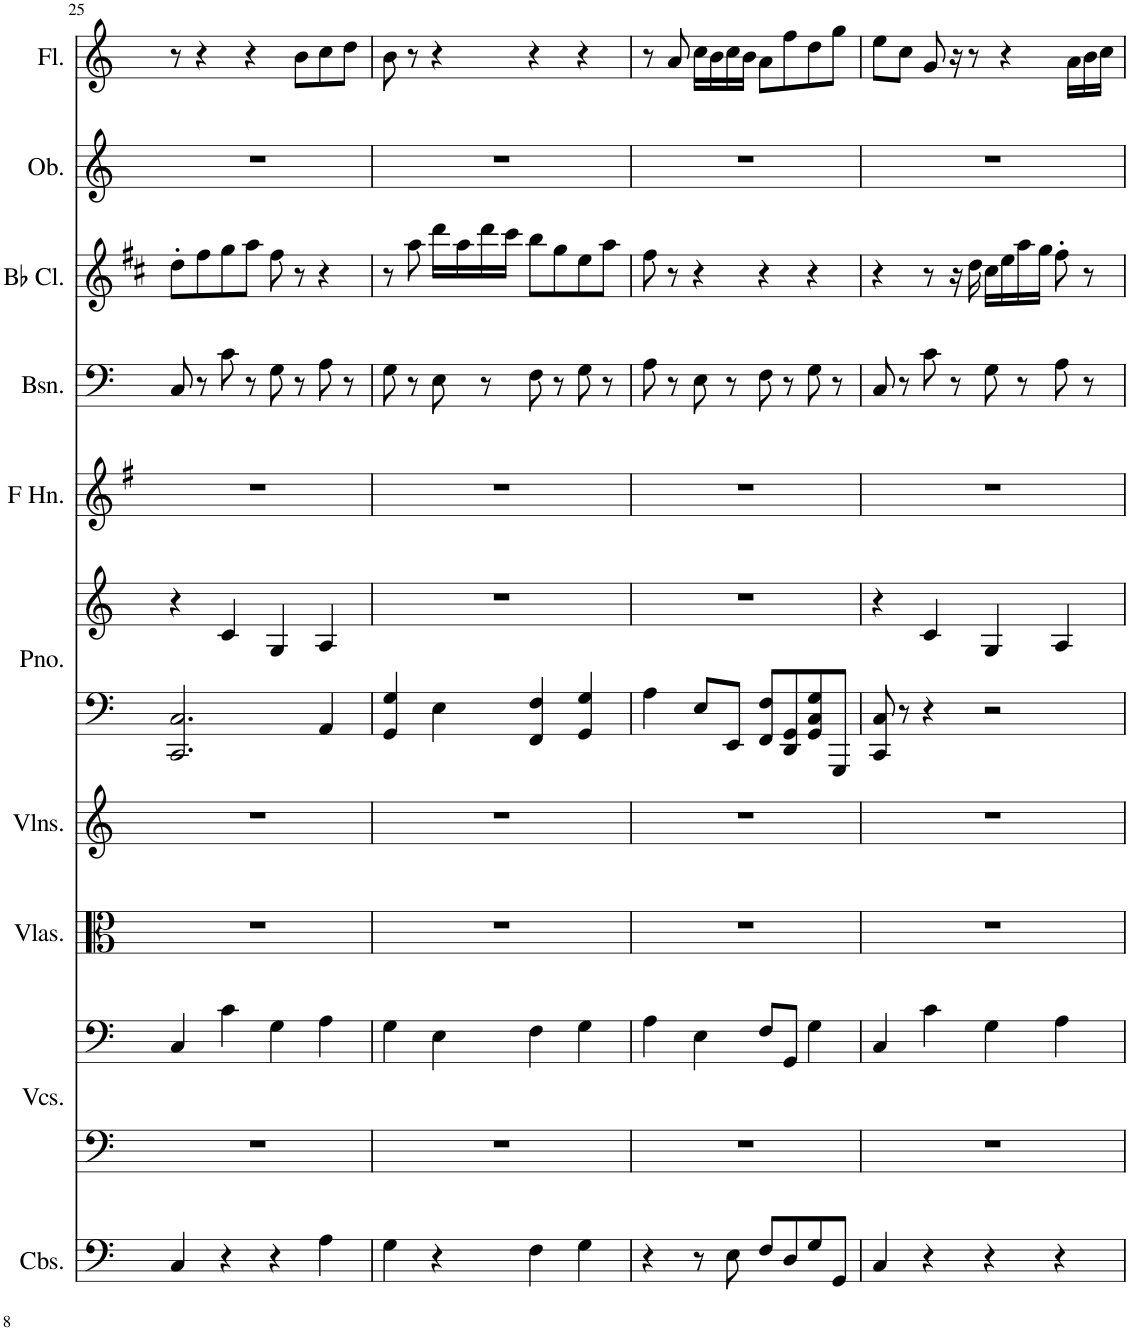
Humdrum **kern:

**kern	**kern	**kern	**kern	**kern	**kern	**kern	**kern	**kern	**kern	**kern	**kern
*part10	*part9	*part9	*part8	*part7	*part6	*part6	*part5	*part4	*part3	*part2	*part1
*staff12	*staff11	*staff10	*staff9	*staff8	*staff7	*staff6	*staff5	*staff4	*staff3	*staff2	*staff1
*I"Contrabasses	*I"Violoncellos	*	*I"Violas	*I"Violins	*I"Piano	*	*I"Horn in F	*I"Bassoon	*I"Bb Clarinet	*I"Oboe	*I"Flute
*I'Cbs.	*I'Vcs.	*	*I'Vlas.	*I'Vlns.	*I'Pno.	*	*	*I'Bsn.	*I'Bb Cl.	*I'Ob.	*I'Fl.
!!LO:PB:g=z
*clefF4	*clefF4	*clefF4	*clefC3	*clefG2	*clefF4	*clefG2	*clefG2	*clefF4	*clefG2	*clefG2	*clefG2
*Trd7c12	*	*	*	*	*	*	*Trd4c7	*	*Trd1c2	*	*
*k[]	*k[]	*k[]	*k[]	*k[]	*k[]	*k[]	*k[f#]	*k[]	*k[f#c#]	*k[]	*k[]
*M4/4	*M4/4	*M4/4	*M4/4	*M4/4	*M4/4	*M4/4	*M4/4	*M4/4	*M4/4	*M4/4	*M4/4
=25	=25	=25	=25	=25	=25	=25	=25	=25	=25	=25	=25
4C/	1r	4C/	1r	1r	2.CC/ 2.C/	4r	1r	8C/	8dd'\L	1r	8r
.	.	.	.	.	.	.	.	8r	8ff#\	.	4r
4r	.	4c\	.	.	.	4c/	.	8c\	8gg\	.	.
.	.	.	.	.	.	.	.	8r	8aa\J	.	4r
4r	.	4G\	.	.	.	4G/	.	8G\	8ff#\	.	.
.	.	.	.	.	.	.	.	8r	8r	.	8b\L
4A\	.	4A\	.	.	4AA/	4A/	.	8A\	4r	.	8cc\
.	.	.	.	.	.	.	.	8r	.	.	8dd\J
=26	=26	=26	=26	=26	=26	=26	=26	=26	=26	=26	=26
4G\	1r	4G\	1r	1r	4GG/ 4G/	1r	1r	8G\	8r	1r	8b\
.	.	.	.	.	.	.	.	8r	8aa\	.	8r
4r	.	4E\	.	.	4E\	.	.	8E\	16ddd\LL	.	4r
.	.	.	.	.	.	.	.	.	16aa\	.	.
.	.	.	.	.	.	.	.	8r	16ddd\	.	.
.	.	.	.	.	.	.	.	.	16ccc#\JJ	.	.
4F\	.	4F\	.	.	4FF/ 4F/	.	.	8F\	8bb\L	.	4r
.	.	.	.	.	.	.	.	8r	8gg\	.	.
4G\	.	4G\	.	.	4GG/ 4G/	.	.	8G\	8ee\	.	4r
.	.	.	.	.	.	.	.	8r	8aa\J	.	.
=27	=27	=27	=27	=27	=27	=27	=27	=27	=27	=27	=27
4r	1r	4A\	1r	1r	4A\	1r	1r	8A\	8ff#\	1r	8r
.	.	.	.	.	.	.	.	8r	8r	.	8a/
8r	.	4E\	.	.	8E/L	.	.	8E\	4r	.	16cc\LL
.	.	.	.	.	.	.	.	.	.	.	16b\
8E\	.	.	.	.	8EE/J	.	.	8r	.	.	16cc\
.	.	.	.	.	.	.	.	.	.	.	16b\JJ
8F/L	.	8F/L	.	.	8FF/ 8F/L	.	.	8F\	4r	.	8a\L
8D/	.	8GG/J	.	.	8DD/ 8GG/	.	.	8r	.	.	8ff\
8G/	.	4G\	.	.	8GG/ 8C/ 8G/	.	.	8G\	4r	.	8dd\
8GG/J	.	.	.	.	8GGG/J	.	.	8r	.	.	8gg\J
=28	=28	=28	=28	=28	=28	=28	=28	=28	=28	=28	=28
4C/	1r	4C/	1r	1r	8CC/ 8C/	4r	1r	8C/	4r	1r	8ee\L
.	.	.	.	.	8r	.	.	8r	.	.	8cc\J
4r	.	4c\	.	.	4r	4c/	.	8c\	8r	.	8g/
.	.	.	.	.	.	.	.	8r	16r	.	16r
.	.	.	.	.	.	.	.	.	16dd\	.	8r
4r	.	4G\	.	.	2r	4G/	.	8G\	16cc#\LL	.	.
.	.	.	.	.	.	.	.	.	16ee\	.	4r
.	.	.	.	.	.	.	.	8r	16aa\	.	.
.	.	.	.	.	.	.	.	.	16gg\JJ	.	.
4r	.	4A\	.	.	.	4A/	.	8A\	8ff#'\	.	.
.	.	.	.	.	.	.	.	.	.	.	16a\LL
.	.	.	.	.	.	.	.	8r	8r	.	16b\
.	.	.	.	.	.	.	.	.	.	.	16cc\JJ
=	=	=	=	=	=	=	=	=	=	=	=
*-	*-	*-	*-	*-	*-	*-	*-	*-	*-	*-	*-
